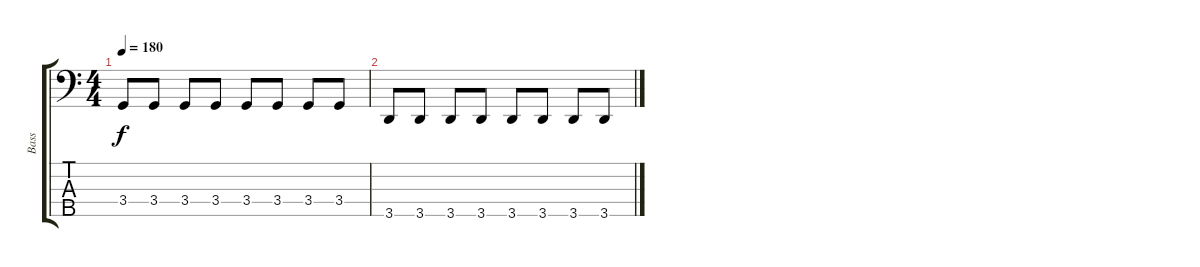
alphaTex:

\track ("Bass" "Bass") {instrument electricbassfinger}
\staff {score tabs}
\tuning (G2 D2 A1 E1 B0) {hide}
\ts (4 4)
\tempo 180
\clef f4
\ks c
3.4.8{dy f} 3.4.8 3.4.8 3.4.8 3.4.8 3.4.8 3.4.8 3.4.8 |
3.5.8 3.5.8 3.5.8 3.5.8 3.5.8 3.5.8 3.5.8 3.5.8
